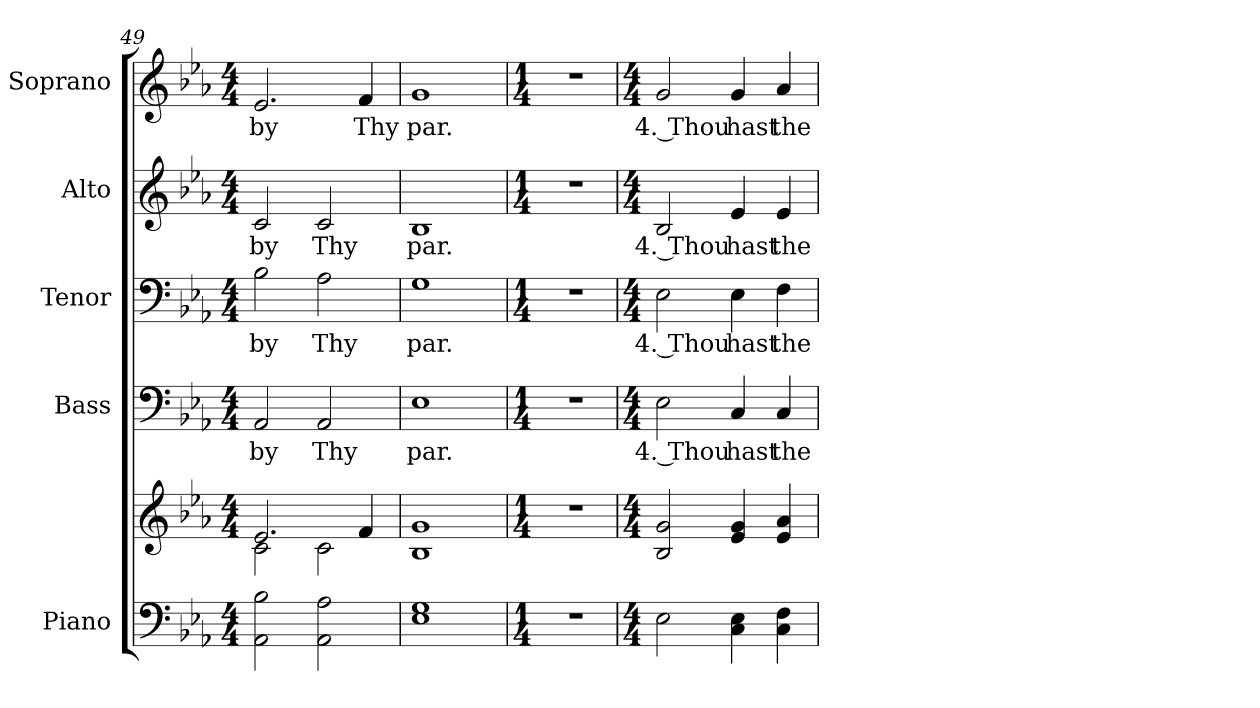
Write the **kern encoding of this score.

**kern	**kern	**kern	**text	**kern	**text	**kern	**text	**kern	**text
*part5	*part5	*part4	*part4	*part3	*part3	*part2	*part2	*part1	*part1
*staff6	*staff5	*staff4	*staff4	*staff3	*staff3	*staff2	*staff2	*staff1	*staff1
*I"Piano	*	*I"Bass	*	*I"Tenor	*	*I"Alto	*	*I"Soprano	*
*I'Pno.	*	*I'B.	*	*I'T.	*	*I'A.	*	*I'S.	*
*clefF4	*clefG2	*clefF4	*	*clefF4	*	*clefG2	*	*clefG2	*
*k[b-e-a-]	*k[b-e-a-]	*k[b-e-a-]	*	*k[b-e-a-]	*	*k[b-e-a-]	*	*k[b-e-a-]	*
*E-:	*E-:	*E-:	*	*E-:	*	*E-:	*	*E-:	*
*M4/4	*M4/4	*M4/4	*	*M4/4	*	*M4/4	*	*M4/4	*
=49	=49	=49	=49	=49	=49	=49	=49	=49	=49
*	*^	*	*	*	*	*	*	*	*
!	!	!	!	!LO:LY:b:color=#000000	!	!	!	!	!	!
!	!	!	!	!	!	!LO:LY:b:color=#000000	!	!	!	!
!	!	!	!	!	!	!	!	!LO:LY:b:color=#000000	!	!
!	!	!	!	!	!	!	!	!	!	!LO:LY:b:color=#000000
2AA-i\ 2B-i	2.e-i/	2ci\	2AA-i/	by	2B-i\	by	2ci/	by	2.e-i/	by
!	!	!	!	!LO:LY:b:color=#000000	!	!	!	!	!	!
!	!	!	!	!	!	!LO:LY:b:color=#000000	!	!	!	!
!	!	!	!	!	!	!	!	!LO:LY:b:color=#000000	!	!
2AA-i\ 2A-i	.	2ci\	2AA-i/	Thy	2A-i\	Thy	2ci/	Thy	.	.
!	!	!	!	!	!	!	!	!	!	!LO:LY:b:color=#000000
.	4fi/	.	.	.	.	.	.	.	4fi/	Thy
*	*v	*v	*	*	*	*	*	*	*	*
!!LO:PB:g=z
=50	=50	=50	=50	=50	=50	=50	=50	=50	=50
!	!	!	!LO:LY:b:color=#000000	!	!	!	!	!	!
!	!	!	!	!	!LO:LY:b:color=#000000	!	!	!	!
!	!	!	!	!	!	!	!LO:LY:b:color=#000000	!	!
!	!	!	!	!	!	!	!	!	!LO:LY:b:color=#000000
1E-i 1Gi	1B-i 1gi	1E-i	par.	1Gi	par.	1B-i	par.	1gi	par.
=51	=51	=51	=51	=51	=51	=51	=51	=51	=51
*M1/4	*M1/4	*M1/4	*	*M1/4	*	*M1/4	*	*M1/4	*
!LO:N:vis=1	!LO:N:vis=1	!LO:N:vis=1	!	!LO:N:vis=1	!	!LO:N:vis=1	!	!LO:N:vis=1	!
4r	4r	4r	.	4r	.	4r	.	4r	.
=52	=52	=52	=52	=52	=52	=52	=52	=52	=52
*M4/4	*M4/4	*M4/4	*	*M4/4	*	*M4/4	*	*M4/4	*
!	!	!	!LO:LY:b:color=#000000	!	!	!	!	!	!
!	!	!	!	!	!LO:LY:b:color=#000000	!	!	!	!
!	!	!	!	!	!	!	!LO:LY:b:color=#000000	!	!
!	!	!	!	!	!	!	!	!	!LO:LY:b:color=#000000
2E-i\	2B-i/ 2gi	2E-i\	4. Thou	2E-i\	4. Thou	2B-i/	4. Thou	2gi/	4. Thou
!	!	!	!LO:LY:b:color=#000000	!	!	!	!	!	!
!	!	!	!	!	!LO:LY:b:color=#000000	!	!	!	!
!	!	!	!	!	!	!	!LO:LY:b:color=#000000	!	!
!	!	!	!	!	!	!	!	!	!LO:LY:b:color=#000000
4Ci\ 4E-i	4e-i/ 4gi	4Ci/	hast	4E-i\	hast	4e-i/	hast	4gi/	hast
!	!	!	!LO:LY:b:color=#000000	!	!	!	!	!	!
!	!	!	!	!	!LO:LY:b:color=#000000	!	!	!	!
!	!	!	!	!	!	!	!LO:LY:b:color=#000000	!	!
!	!	!	!	!	!	!	!	!	!LO:LY:b:color=#000000
4Ci\ 4Fi	4e-i/ 4a-i	4Ci/	the	4Fi\	the	4e-i/	the	4a-i/	the
=	=	=	=	=	=	=	=	=	=
*-	*-	*-	*-	*-	*-	*-	*-	*-	*-
